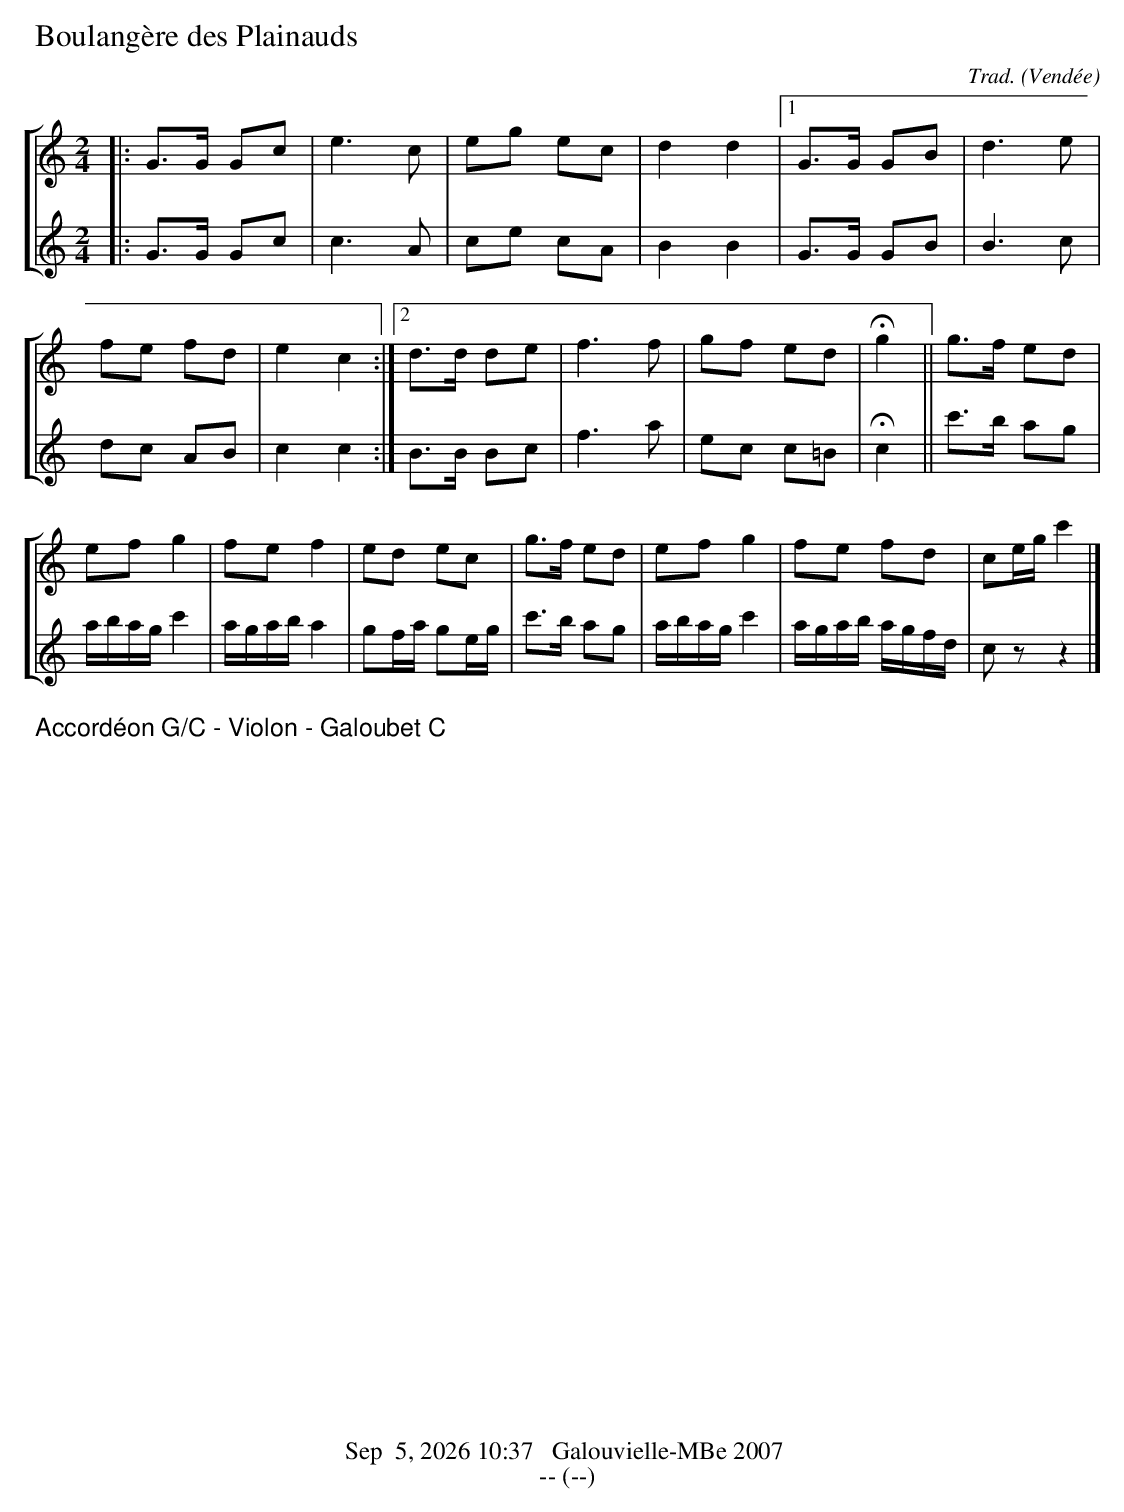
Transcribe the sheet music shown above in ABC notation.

X:1
T:Boulangère des Plainauds
O:Vendée
C:Trad.
M:2/4
L:1/8
K:Cmaj
%%staves [1 2]
V:1
|: G>G Gc | e3c | eg ec | d2d2 |1 G>G GB | d3e | fe fd | e2c2 :|2 d>d de | f3f | gf ed | Hg2 ||
g>f ed | ef g2 | fe f2 | ed ec | g>f ed | ef g2 | fe fd | ce/2g/2 c'2 |]
V:2
|: G>G Gc | c3A | ce cA | B2 B2 | G>G GB | B3c | dc AB | c2c2 :| B>B Bc | f3a | ec c=B | Hc2 ||
c'>b ag | a/2b/2a/2g/2 c'2 | a/2g/2a/2b/2 a2 | gf/2a/2 ge/2g/2 | c'>b ag | a/2b/2a/2g/2 c'2 | a/2g/2a/2b/2 a/2g/2f/2d/2 | cz z2 |]
